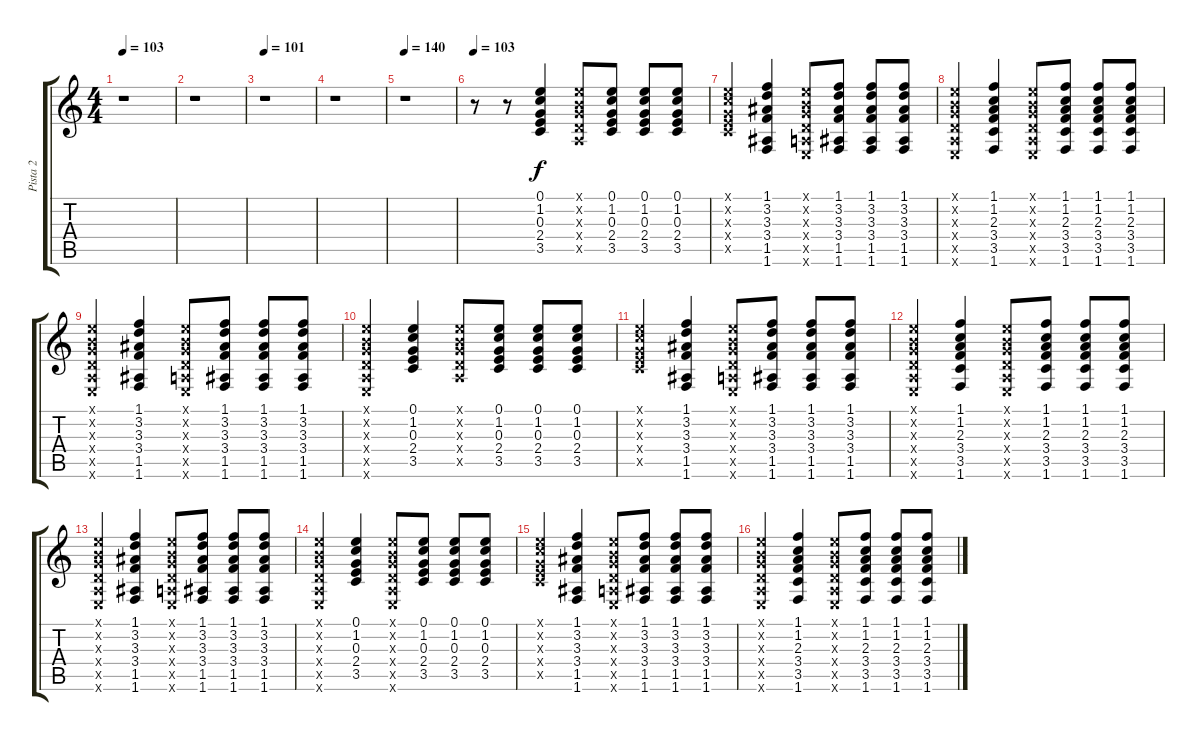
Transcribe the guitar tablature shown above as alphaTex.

\track ("Pista 2" "Pista 2") {instrument acousticguitarsteel}
\staff {score tabs}
\tuning (E4 B3 G3 D3 A2 E2) {hide}
\ts (4 4)
\tempo 103
\clef g2
\ks c
r.1{dy f} |
r.1 |
\tempo 101
r.1 |
r.1 |
\tempo 140
r.1 |
\tempo 103
r.8 r.8 (0.1 1.2 0.3 2.4 3.5).4 (0.1{x} 0.2{x} 0.3{x} 0.4{x} 0.5{x}).8 (0.1 1.2 0.3 2.4 3.5).8 (0.1 1.2 0.3 2.4 3.5).8 (0.1 1.2 0.3 2.4 3.5).8 |
(0.1{x} 1.2{x} 0.3{x} 2.4{x} 3.5{x}).4 (1.1 3.2 3.3 3.4 1.5 1.6).4 (0.1{x} 0.2{x} 0.3{x} 0.4{x} 0.5{x} 0.6{x}).8 (1.1 3.2 3.3 3.4 1.5 1.6).8 (1.1 3.2 3.3 3.4 1.5 1.6).8 (1.1 3.2 3.3 3.4 1.5 1.6).8 |
(0.1{x} 0.2{x} 0.3{x} 0.4{x} 0.5{x} 0.6{x}).4 (1.1 1.2 2.3 3.4 3.5 1.6).4 (0.1{x} 0.2{x} 0.3{x} 0.4{x} 0.5{x} 0.6{x}).8 (1.1 1.2 2.3 3.4 3.5 1.6).8 (1.1 1.2 2.3 3.4 3.5 1.6).8 (1.1 1.2 2.3 3.4 3.5 1.6).8 |
(0.1{x} 0.2{x} 0.3{x} 0.4{x} 0.5{x} 0.6{x}).4 (1.1 3.2 3.3 3.4 1.5 1.6).4 (0.1{x} 0.2{x} 0.3{x} 0.4{x} 0.5{x} 0.6{x}).8 (1.1 3.2 3.3 3.4 1.5 1.6).8 (1.1 3.2 3.3 3.4 1.5 1.6).8 (1.1 3.2 3.3 3.4 1.5 1.6).8 |
(0.1{x} 0.2{x} 0.3{x} 0.4{x} 0.5{x} 0.6{x}).4 (0.1 1.2 0.3 2.4 3.5).4 (0.1{x} 0.2{x} 0.3{x} 0.4{x} 0.5{x}).8 (0.1 1.2 0.3 2.4 3.5).8 (0.1 1.2 0.3 2.4 3.5).8 (0.1 1.2 0.3 2.4 3.5).8 |
(0.1{x} 1.2{x} 0.3{x} 2.4{x} 3.5{x}).4 (1.1 3.2 3.3 3.4 1.5 1.6).4 (0.1{x} 0.2{x} 0.3{x} 0.4{x} 0.5{x} 0.6{x}).8 (1.1 3.2 3.3 3.4 1.5 1.6).8 (1.1 3.2 3.3 3.4 1.5 1.6).8 (1.1 3.2 3.3 3.4 1.5 1.6).8 |
(0.1{x} 0.2{x} 0.3{x} 0.4{x} 0.5{x} 0.6{x}).4 (1.1 1.2 2.3 3.4 3.5 1.6).4 (0.1{x} 0.2{x} 0.3{x} 0.4{x} 0.5{x} 0.6{x}).8 (1.1 1.2 2.3 3.4 3.5 1.6).8 (1.1 1.2 2.3 3.4 3.5 1.6).8 (1.1 1.2 2.3 3.4 3.5 1.6).8 |
(0.1{x} 0.2{x} 0.3{x} 0.4{x} 0.5{x} 0.6{x}).4 (1.1 3.2 3.3 3.4 1.5 1.6).4 (0.1{x} 0.2{x} 0.3{x} 0.4{x} 0.5{x} 0.6{x}).8 (1.1 3.2 3.3 3.4 1.5 1.6).8 (1.1 3.2 3.3 3.4 1.5 1.6).8 (1.1 3.2 3.3 3.4 1.5 1.6).8 |
(0.1{x} 0.2{x} 0.3{x} 0.4{x} 0.5{x} 0.6{x}).4 (0.1 1.2 0.3 2.4 3.5).4 (0.1{x} 0.2{x} 0.3{x} 0.4{x} 0.5{x} 0.6{x}).8 (0.1 1.2 0.3 2.4 3.5).8 (0.1 1.2 0.3 2.4 3.5).8 (0.1 1.2 0.3 2.4 3.5).8 |
(0.1{x} 1.2{x} 0.3{x} 2.4{x} 3.5{x}).4 (1.1 3.2 3.3 3.4 1.5 1.6).4 (0.1{x} 0.2{x} 0.3{x} 0.4{x} 0.5{x} 0.6{x}).8 (1.1 3.2 3.3 3.4 1.5 1.6).8 (1.1 3.2 3.3 3.4 1.5 1.6).8 (1.1 3.2 3.3 3.4 1.5 1.6).8 |
(0.1{x} 0.2{x} 0.3{x} 0.4{x} 0.5{x} 0.6{x}).4 (1.1 1.2 2.3 3.4 3.5 1.6).4 (0.1{x} 0.2{x} 0.3{x} 0.4{x} 0.5{x} 0.6{x}).8 (1.1 1.2 2.3 3.4 3.5 1.6).8 (1.1 1.2 2.3 3.4 3.5 1.6).8 (1.1 1.2 2.3 3.4 3.5 1.6).8
